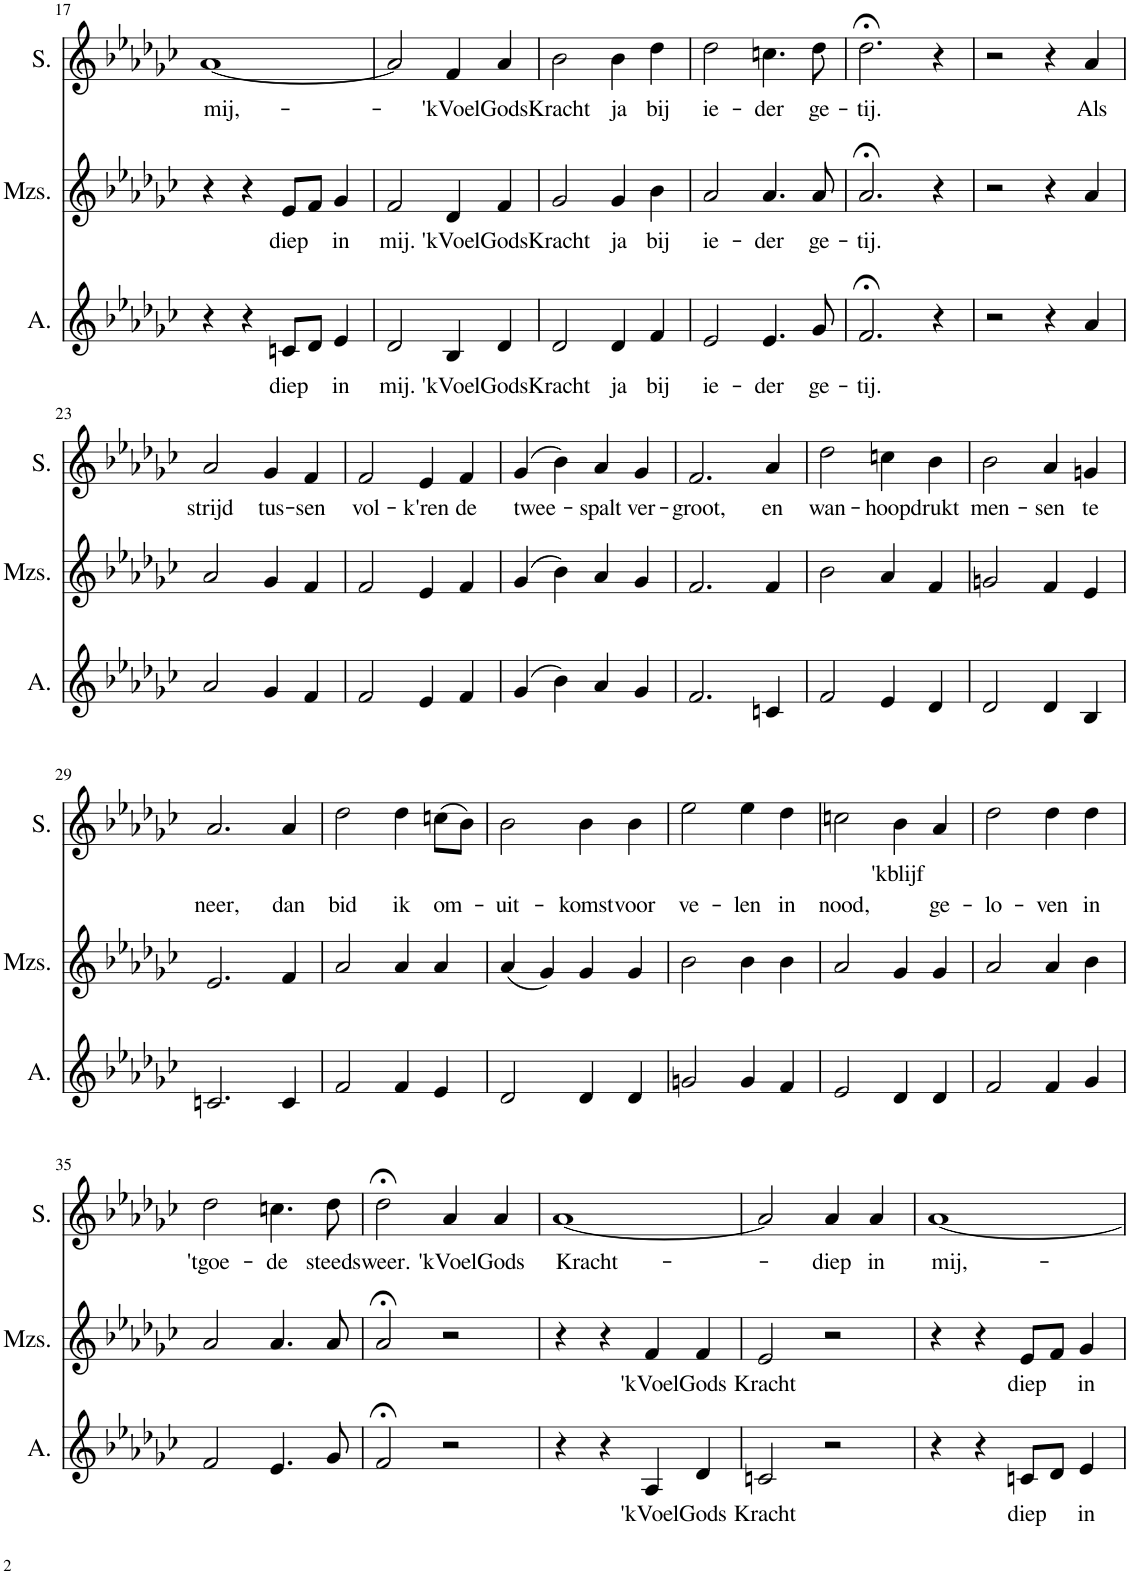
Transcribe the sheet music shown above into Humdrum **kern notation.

**kern	**text	**kern	**text	**kern	**text
*part3	*part3	*part2	*part2	*part1	*part1
*staff3	*staff3	*staff2	*staff2	*staff1	*staff1
*I"Alto	*	*I"Mezzosoprano	*	*I"Soprano	*
*I'A.	*	*I'Mzs.	*	*I'S.	*
!!LO:PB:g=z
*clefG2	*	*clefG2	*	*clefG2	*
*k[b-e-a-d-g-c-]	*	*k[b-e-a-d-g-c-]	*	*k[b-e-a-d-g-c-]	*
*M4/4	*	*M4/4	*	*M4/4	*
=17	=17	=17	=17	=17	=17
!	!	!	!	!	!LO:LY:b
4r	.	4r	.	[1a-	mij,-
4r	.	4r	.	.	.
!	!LO:LY:b	!	!LO:LY:b	!	!
8cn/L	diep	8e-/L	diep	.	.
8d-/J	.	8f/J	.	.	.
!	!LO:LY:b	!	!LO:LY:b	!	!
4e-/	in	4g-/	in	.	.
=18	=18	=18	=18	=18	=18
!	!LO:LY:b	!	!LO:LY:b	!	!
2d-/	mij.	2f/	mij.	2a-/]	.
!	!LO:LY:b	!	!LO:LY:b	!	!LO:LY:b
4B-/	'kVoel	4d-/	'kVoel	4f/	-'kVoel
!	!LO:LY:b	!	!LO:LY:b	!	!LO:LY:b
4d-/	Gods	4f/	Gods	4a-/	Gods
=19	=19	=19	=19	=19	=19
!	!LO:LY:b	!	!LO:LY:b	!	!LO:LY:b
2d-/	Kracht	2g-/	Kracht	2b-\	Kracht
!	!LO:LY:b	!	!LO:LY:b	!	!LO:LY:b
4d-/	ja	4g-/	ja	4b-\	ja
!	!LO:LY:b	!	!LO:LY:b	!	!LO:LY:b
4f/	bij	4b-\	bij	4dd-\	bij
=20	=20	=20	=20	=20	=20
!	!LO:LY:b	!	!LO:LY:b	!	!LO:LY:b
2e-/	ie-	2a-/	ie-	2dd-\	ie-
!	!LO:LY:b	!	!LO:LY:b	!	!LO:LY:b
4.e-/	-der	4.a-/	-der	4.ccn\	-der
!	!LO:LY:b	!	!LO:LY:b	!	!LO:LY:b
8g-/	ge-	8a-/	ge-	8dd-\	ge-
=21	=21	=21	=21	=21	=21
!	!LO:LY:b	!	!LO:LY:b	!	!LO:LY:b
2.f;</	-tij.	2.a-;</	-tij.	2.dd-;<\	-tij.
4r	.	4r	.	4r	.
=22	=22	=22	=22	=22	=22
2r	.	2r	.	2r	.
4r	.	4r	.	4r	.
!	!	!	!	!	!LO:LY:b
4a-/	.	4a-/	.	4a-/	Als
!!LO:LB:g=z
=23	=23	=23	=23	=23	=23
!	!	!	!	!	!LO:LY:b
2a-/	.	2a-/	.	2a-/	strijd
!	!	!	!	!	!LO:LY:b
4g-/	.	4g-/	.	4g-/	tus-
!	!	!	!	!	!LO:LY:b
4f/	.	4f/	.	4f/	-sen
=24	=24	=24	=24	=24	=24
!	!	!	!	!	!LO:LY:b
2f/	.	2f/	.	2f/	vol-
!	!	!	!	!	!LO:LY:b
4e-/	.	4e-/	.	4e-/	-k'ren
!	!	!	!	!	!LO:LY:b
4f/	.	4f/	.	4f/	de
=25	=25	=25	=25	=25	=25
!	!	!	!	!	!LO:LY:b
(4g-/	.	(4g-/	.	(4g-/	twee-
4b-\)	.	4b-\)	.	4b-\)	.
!	!	!	!	!	!LO:LY:b
4a-/	.	4a-/	.	4a-/	-spalt
!	!	!	!	!	!LO:LY:b
4g-/	.	4g-/	.	4g-/	ver-
=26	=26	=26	=26	=26	=26
!	!	!	!	!	!LO:LY:b
2.f/	.	2.f/	.	2.f/	-groot,
!	!	!	!	!	!LO:LY:b
4cn/	.	4f/	.	4a-/	en
=27	=27	=27	=27	=27	=27
!	!	!	!	!	!LO:LY:b
2f/	.	2b-\	.	2dd-\	wan-
!	!	!	!	!	!LO:LY:b
4e-/	.	4a-/	.	4ccn\	-hoop
!	!	!	!	!	!LO:LY:b
4d-/	.	4f/	.	4b-\	drukt
=28	=28	=28	=28	=28	=28
!	!	!	!	!	!LO:LY:b
2d-/	.	2gn/	.	2b-\	men-
!	!	!	!	!	!LO:LY:b
4d-/	.	4f/	.	4a-/	-sen
!	!	!	!	!	!LO:LY:b
4B-/	.	4e-/	.	4gn/	te
!!LO:LB:g=z
=29	=29	=29	=29	=29	=29
!	!	!	!	!	!LO:LY:b
2.cn/	.	2.e-/	.	2.a-/	-neer,
!	!	!	!	!	!LO:LY:b
4c/	.	4f/	.	4a-/	dan
=30	=30	=30	=30	=30	=30
!	!	!	!	!	!LO:LY:b
2f/	.	2a-/	.	2dd-\	bid
!	!	!	!	!	!LO:LY:b
4f/	.	4a-/	.	4dd-\	ik
!	!	!	!	!	!LO:LY:b
4e-/	.	4a-/	.	(8ccn\L	om-
.	.	.	.	8b-\J)	.
=31	=31	=31	=31	=31	=31
!	!	!	!	!	!LO:LY:b
2d-/	.	(4a-/	.	2b-\	uit-
.	.	4g-/)	.	.	.
!	!	!	!	!	!LO:LY:b
4d-/	.	4g-/	.	4b-\	-komst
!	!	!	!	!	!LO:LY:b
4d-/	.	4g-/	.	4b-\	voor
=32	=32	=32	=32	=32	=32
!	!	!	!	!	!LO:LY:b
2gn/	.	2b-\	.	2ee-\	ve-
!	!	!	!	!	!LO:LY:b
4g/	.	4b-\	.	4ee-\	-len
!	!	!	!	!	!LO:LY:b
4f/	.	4b-\	.	4dd-\	in
=33	=33	=33	=33	=33	=33
!	!	!	!	!	!LO:LY:b
2e-/	.	2a-/	.	2ccn\	nood,
!	!	!	!	!	!LO:LY:b
4d-/	.	4g-/	.	4b-\	'kblijf
!	!	!	!	!	!LO:LY:b
4d-/	.	4g-/	.	4a-/	ge-
=34	=34	=34	=34	=34	=34
!	!	!	!	!	!LO:LY:b
2f/	.	2a-/	.	2dd-\	-lo-
!	!	!	!	!	!LO:LY:b
4f/	.	4a-/	.	4dd-\	-ven
!	!	!	!	!	!LO:LY:b
4g-/	.	4b-\	.	4dd-\	in
!!LO:LB:g=z
=35	=35	=35	=35	=35	=35
!	!	!	!	!	!LO:LY:b
2f/	.	2a-/	.	2dd-\	'tgoe-
!	!	!	!	!	!LO:LY:b
4.e-/	.	4.a-/	.	4.ccn\	-de
!	!	!	!	!	!LO:LY:b
8g-/	.	8a-/	.	8dd-\	steeds
=36	=36	=36	=36	=36	=36
!	!	!	!	!	!LO:LY:b
2f;</	.	2a-;</	.	2dd-;<\	weer.
!	!	!	!	!	!LO:LY:b
2r	.	2r	.	4a-/	'kVoel
!	!	!	!	!	!LO:LY:b
.	.	.	.	4a-/	Gods
=37	=37	=37	=37	=37	=37
!	!	!	!	!	!LO:LY:b
4r	.	4r	.	[1a-	Kracht-
4r	.	4r	.	.	.
!	!LO:LY:b	!	!LO:LY:b	!	!
4A-/	'kVoel	4f/	'kVoel	.	.
!	!LO:LY:b	!	!LO:LY:b	!	!
4d-/	Gods	4f/	Gods	.	.
=38	=38	=38	=38	=38	=38
!	!LO:LY:b	!	!LO:LY:b	!	!
2cn/	Kracht	2e-/	Kracht	2a-/]	.
!	!	!	!	!	!LO:LY:b
2r	.	2r	.	4a-/	-diep
!	!	!	!	!	!LO:LY:b
.	.	.	.	4a-/	in
=39	=39	=39	=39	=39	=39
!	!	!	!	!	!LO:LY:b
4r	.	4r	.	[1a-	mij,-
4r	.	4r	.	.	.
!	!LO:LY:b	!	!LO:LY:b	!	!
8cn/L	diep	8e-/L	diep	.	.
8d-/J	.	8f/J	.	.	.
!	!LO:LY:b	!	!LO:LY:b	!	!
4e-/	in	4g-/	in	.	.
=	=	=	=	=	=
*-	*-	*-	*-	*-	*-
